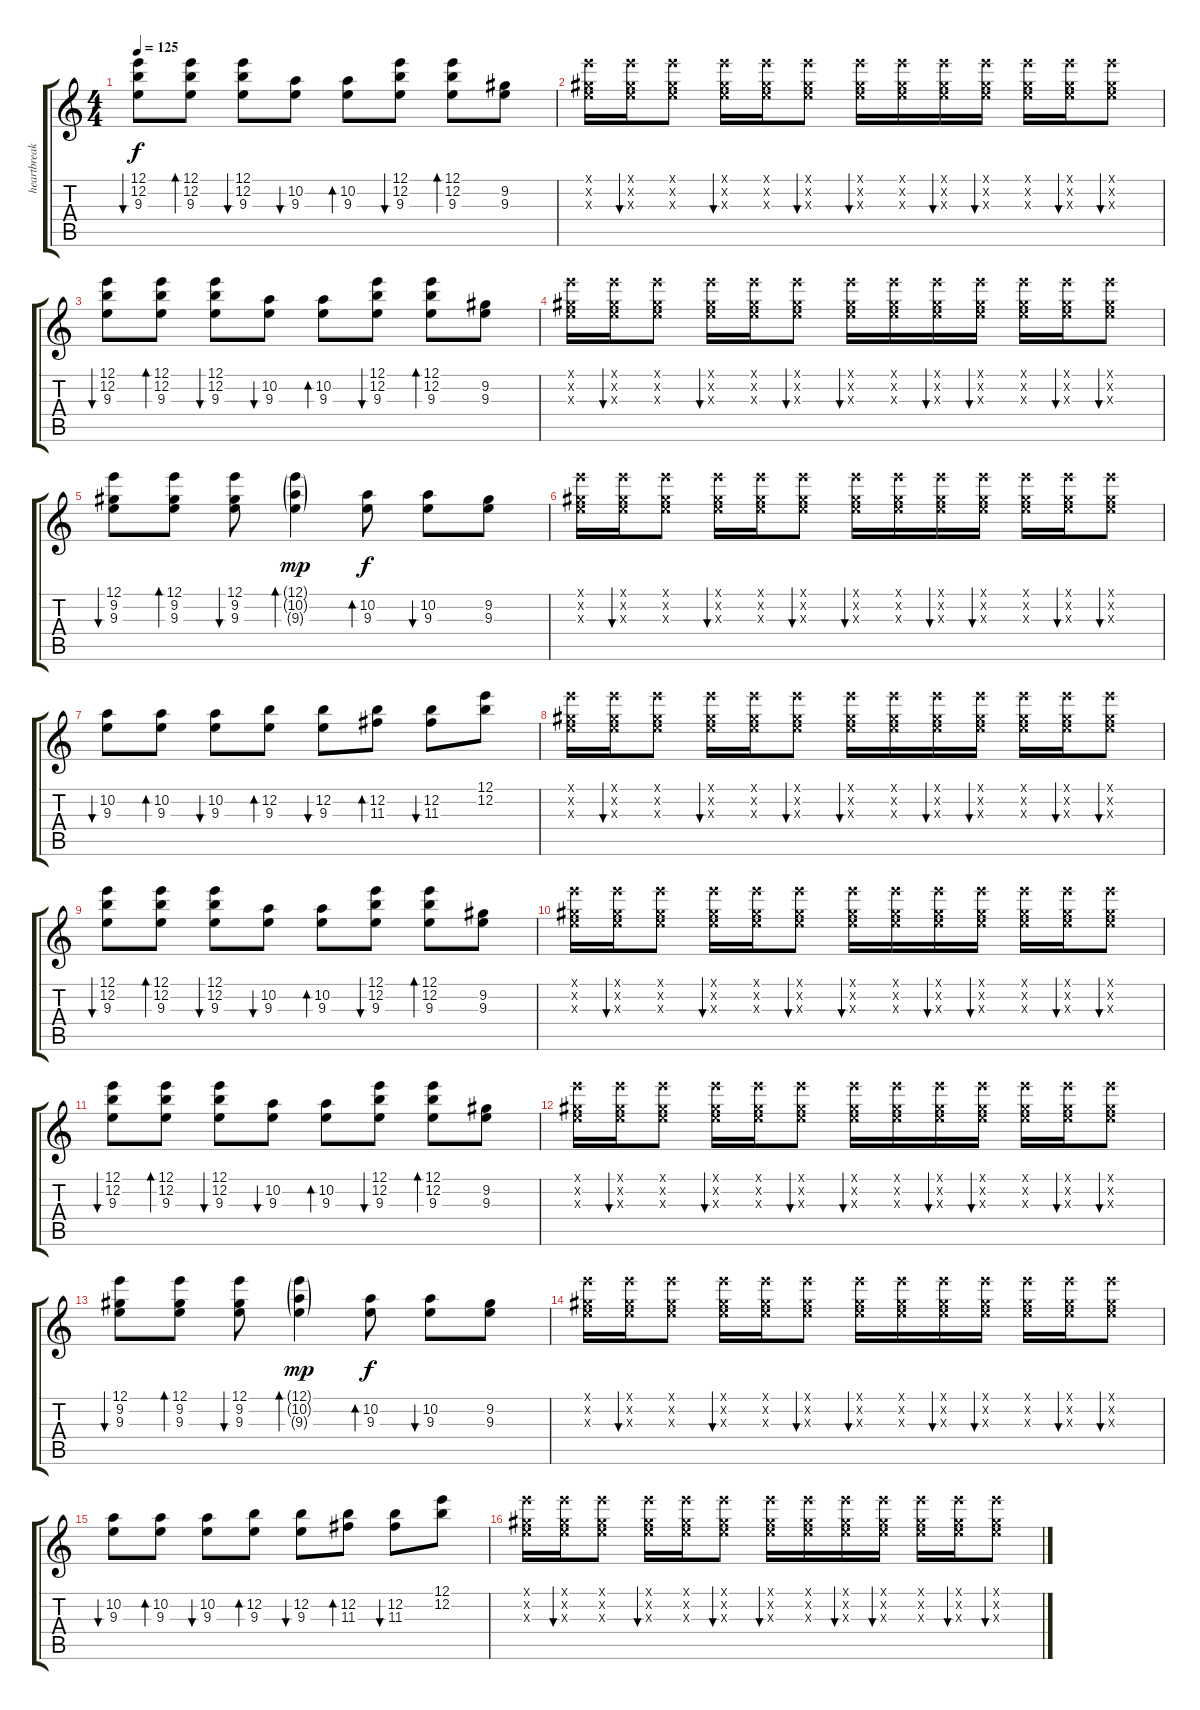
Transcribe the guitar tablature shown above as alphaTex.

\track ("heartbreak beat hpc" "heartbreak") {instrument overdrivenguitar}
\staff {score tabs}
\tuning (E4 B3 G3 D3 A2 E2) {hide}
\ts (4 4)
\tempo 125
\clef g2
\ks c
(12.1 12.2 9.3).8{bu 60 dy f} (12.1 12.2 9.3).8{bd 60} (12.1 12.2 9.3).8{bu 60} (10.2 9.3).8{bu 60} (10.2 9.3).8{bd 60} (12.1 12.2 9.3).8{bu 60} (12.1 12.2 9.3).8{bd 60} (9.2 9.3).8 |
(12.1{x} 9.2{x} 9.3{x}).16 (12.1{x} 9.2{x} 9.3{x}).16{bu 60} (12.1{x} 9.2{x} 9.3{x}).8 (12.1{x} 9.2{x} 9.3{x}).16{bu 60} (12.1{x} 9.2{x} 9.3{x}).16 (12.1{x} 9.2{x} 9.3{x}).8{bu 60} (12.1{x} 9.2{x} 9.3{x}).16{bu 60} (12.1{x} 9.2{x} 9.3{x}).16 (12.1{x} 9.2{x} 9.3{x}).16{bu 60} (12.1{x} 9.2{x} 9.3{x}).16{bu 60} (12.1{x} 9.2{x} 9.3{x}).16 (12.1{x} 9.2{x} 9.3{x}).16{bu 60} (12.1{x} 9.2{x} 9.3{x}).8{bu 60} |
(12.1 12.2 9.3).8{bu 60} (12.1 12.2 9.3).8{bd 60} (12.1 12.2 9.3).8{bu 60} (10.2 9.3).8{bu 60} (10.2 9.3).8{bd 60} (12.1 12.2 9.3).8{bu 60} (12.1 12.2 9.3).8{bd 60} (9.2 9.3).8 |
(12.1{x} 9.2{x} 9.3{x}).16 (12.1{x} 9.2{x} 9.3{x}).16{bu 60} (12.1{x} 9.2{x} 9.3{x}).8 (12.1{x} 9.2{x} 9.3{x}).16{bu 60} (12.1{x} 9.2{x} 9.3{x}).16 (12.1{x} 9.2{x} 9.3{x}).8{bu 60} (12.1{x} 9.2{x} 9.3{x}).16{bu 60} (12.1{x} 9.2{x} 9.3{x}).16 (12.1{x} 9.2{x} 9.3{x}).16{bu 60} (12.1{x} 9.2{x} 9.3{x}).16{bu 60} (12.1{x} 9.2{x} 9.3{x}).16 (12.1{x} 9.2{x} 9.3{x}).16{bu 60} (12.1{x} 9.2{x} 9.3{x}).8{bu 60} |
(12.1 9.2 9.3).8{bu 60} (12.1 9.2 9.3).8{bd 60} (12.1 9.2 9.3).8{bu 60} (12.1{g} 10.2{g} 9.3{g}).4{bd 60 dy mp} (10.2 9.3).8{bd 60 dy f} (10.2 9.3).8{bu 60} (9.2 9.3).8 |
(12.1{x} 9.2{x} 9.3{x}).16 (12.1{x} 9.2{x} 9.3{x}).16{bu 60} (12.1{x} 9.2{x} 9.3{x}).8 (12.1{x} 9.2{x} 9.3{x}).16{bu 60} (12.1{x} 9.2{x} 9.3{x}).16 (12.1{x} 9.2{x} 9.3{x}).8{bu 60} (12.1{x} 9.2{x} 9.3{x}).16{bu 60} (12.1{x} 9.2{x} 9.3{x}).16 (12.1{x} 9.2{x} 9.3{x}).16{bu 60} (12.1{x} 9.2{x} 9.3{x}).16{bu 60} (12.1{x} 9.2{x} 9.3{x}).16 (12.1{x} 9.2{x} 9.3{x}).16{bu 60} (12.1{x} 9.2{x} 9.3{x}).8{bu 60} |
(10.2 9.3).8{bu 60} (10.2 9.3).8{bd 60} (10.2 9.3).8{bu 60} (12.2 9.3).8{bd 60} (12.2 9.3).8{bu 60} (12.2 11.3).8{bd 60} (12.2 11.3).8{bu 60} (12.1 12.2).8 |
(12.1{x} 9.2{x} 9.3{x}).16 (12.1{x} 9.2{x} 9.3{x}).16{bu 60} (12.1{x} 9.2{x} 9.3{x}).8 (12.1{x} 9.2{x} 9.3{x}).16{bu 60} (12.1{x} 9.2{x} 9.3{x}).16 (12.1{x} 9.2{x} 9.3{x}).8{bu 60} (12.1{x} 9.2{x} 9.3{x}).16{bu 60} (12.1{x} 9.2{x} 9.3{x}).16 (12.1{x} 9.2{x} 9.3{x}).16{bu 60} (12.1{x} 9.2{x} 9.3{x}).16{bu 60} (12.1{x} 9.2{x} 9.3{x}).16 (12.1{x} 9.2{x} 9.3{x}).16{bu 60} (12.1{x} 9.2{x} 9.3{x}).8{bu 60} |
(12.1 12.2 9.3).8{bu 60} (12.1 12.2 9.3).8{bd 60} (12.1 12.2 9.3).8{bu 60} (10.2 9.3).8{bu 60} (10.2 9.3).8{bd 60} (12.1 12.2 9.3).8{bu 60} (12.1 12.2 9.3).8{bd 60} (9.2 9.3).8 |
(12.1{x} 9.2{x} 9.3{x}).16 (12.1{x} 9.2{x} 9.3{x}).16{bu 60} (12.1{x} 9.2{x} 9.3{x}).8 (12.1{x} 9.2{x} 9.3{x}).16{bu 60} (12.1{x} 9.2{x} 9.3{x}).16 (12.1{x} 9.2{x} 9.3{x}).8{bu 60} (12.1{x} 9.2{x} 9.3{x}).16{bu 60} (12.1{x} 9.2{x} 9.3{x}).16 (12.1{x} 9.2{x} 9.3{x}).16{bu 60} (12.1{x} 9.2{x} 9.3{x}).16{bu 60} (12.1{x} 9.2{x} 9.3{x}).16 (12.1{x} 9.2{x} 9.3{x}).16{bu 60} (12.1{x} 9.2{x} 9.3{x}).8{bu 60} |
(12.1 12.2 9.3).8{bu 60} (12.1 12.2 9.3).8{bd 60} (12.1 12.2 9.3).8{bu 60} (10.2 9.3).8{bu 60} (10.2 9.3).8{bd 60} (12.1 12.2 9.3).8{bu 60} (12.1 12.2 9.3).8{bd 60} (9.2 9.3).8 |
(12.1{x} 9.2{x} 9.3{x}).16 (12.1{x} 9.2{x} 9.3{x}).16{bu 60} (12.1{x} 9.2{x} 9.3{x}).8 (12.1{x} 9.2{x} 9.3{x}).16{bu 60} (12.1{x} 9.2{x} 9.3{x}).16 (12.1{x} 9.2{x} 9.3{x}).8{bu 60} (12.1{x} 9.2{x} 9.3{x}).16{bu 60} (12.1{x} 9.2{x} 9.3{x}).16 (12.1{x} 9.2{x} 9.3{x}).16{bu 60} (12.1{x} 9.2{x} 9.3{x}).16{bu 60} (12.1{x} 9.2{x} 9.3{x}).16 (12.1{x} 9.2{x} 9.3{x}).16{bu 60} (12.1{x} 9.2{x} 9.3{x}).8{bu 60} |
(12.1 9.2 9.3).8{bu 60} (12.1 9.2 9.3).8{bd 60} (12.1 9.2 9.3).8{bu 60} (12.1{g} 10.2{g} 9.3{g}).4{bd 60 dy mp} (10.2 9.3).8{bd 60 dy f} (10.2 9.3).8{bu 60} (9.2 9.3).8 |
(12.1{x} 9.2{x} 9.3{x}).16 (12.1{x} 9.2{x} 9.3{x}).16{bu 60} (12.1{x} 9.2{x} 9.3{x}).8 (12.1{x} 9.2{x} 9.3{x}).16{bu 60} (12.1{x} 9.2{x} 9.3{x}).16 (12.1{x} 9.2{x} 9.3{x}).8{bu 60} (12.1{x} 9.2{x} 9.3{x}).16{bu 60} (12.1{x} 9.2{x} 9.3{x}).16 (12.1{x} 9.2{x} 9.3{x}).16{bu 60} (12.1{x} 9.2{x} 9.3{x}).16{bu 60} (12.1{x} 9.2{x} 9.3{x}).16 (12.1{x} 9.2{x} 9.3{x}).16{bu 60} (12.1{x} 9.2{x} 9.3{x}).8{bu 60} |
(10.2 9.3).8{bu 60} (10.2 9.3).8{bd 60} (10.2 9.3).8{bu 60} (12.2 9.3).8{bd 60} (12.2 9.3).8{bu 60} (12.2 11.3).8{bd 60} (12.2 11.3).8{bu 60} (12.1 12.2).8 |
(12.1{x} 9.2{x} 9.3{x}).16 (12.1{x} 9.2{x} 9.3{x}).16{bu 60} (12.1{x} 9.2{x} 9.3{x}).8 (12.1{x} 9.2{x} 9.3{x}).16{bu 60} (12.1{x} 9.2{x} 9.3{x}).16 (12.1{x} 9.2{x} 9.3{x}).8{bu 60} (12.1{x} 9.2{x} 9.3{x}).16{bu 60} (12.1{x} 9.2{x} 9.3{x}).16 (12.1{x} 9.2{x} 9.3{x}).16{bu 60} (12.1{x} 9.2{x} 9.3{x}).16{bu 60} (12.1{x} 9.2{x} 9.3{x}).16 (12.1{x} 9.2{x} 9.3{x}).16{bu 60} (12.1{x} 9.2{x} 9.3{x}).8{bu 60}
